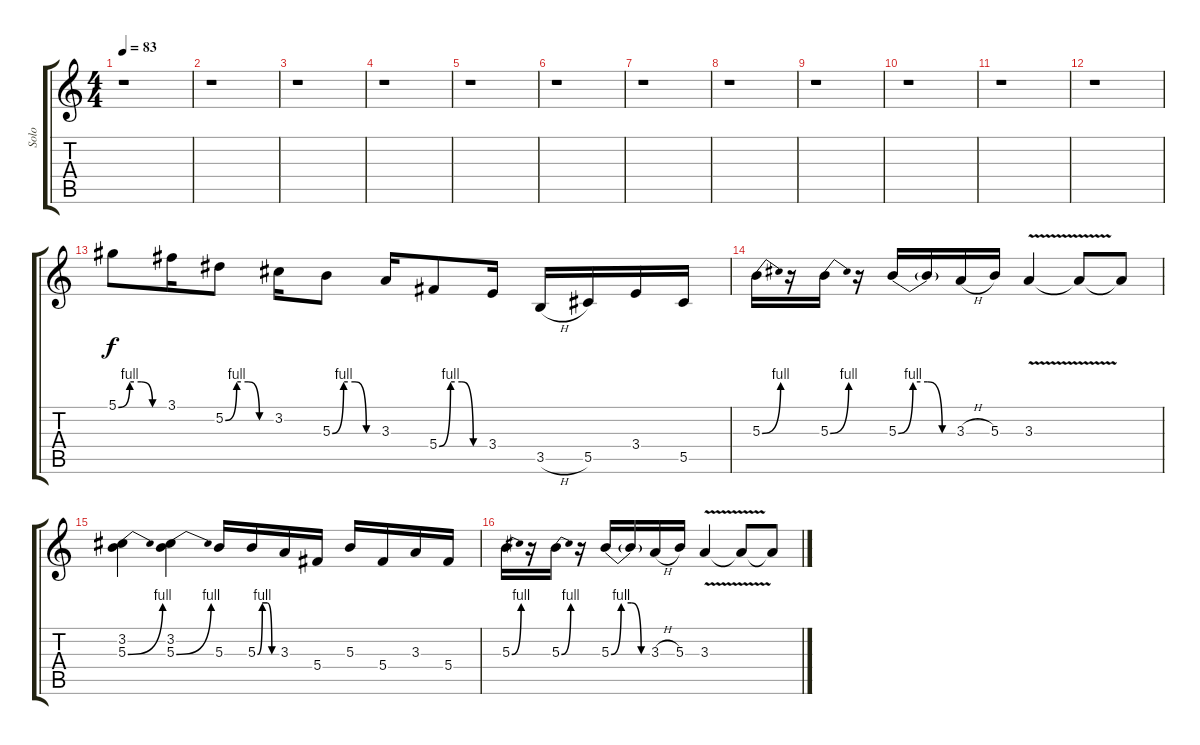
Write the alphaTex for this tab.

\track ("Solo" "Solo") {instrument distortionguitar}
\staff {score tabs}
\tuning (Eb4 Bb3 Gb3 Db3 Ab2 Eb2) {hide}
\ts (4 4)
\tempo 83
\clef g2
\ks c
r.1{dy f} |
r.1 |
r.1 |
r.1 |
r.1 |
r.1 |
r.1 |
r.1 |
r.1 |
r.1 |
r.1 |
r.1 |
5.1{be (custom 0 0 15 4 30 4 45 0 60 0)}.8 3.1.16 5.2{be (custom 0 0 15 4 30 4 45 0 60 0)}.8 3.2.16 5.3{be (custom 0 0 15 4 30 4 45 0 60 0)}.8 3.3.16 5.4{be (custom 0 0 15 4 30 4 45 0 60 0)}.8 3.4.16 3.5{h}.16 5.5.16 3.4.16 5.5.16 |
5.3{be (bend 0 0 60 4)}.16 r.16 5.3{be (bend 0 0 60 4)}.16 r.16 5.3{be (custom 0 0 15 4 30 4 45 0 60 0)}.16 5.3{t}.16 3.3{h}.16 5.3.16 3.3{v}.4 3.3{t}.8 3.3{t}.8 |
(3.2 5.3{be (bend 0 0 60 4)}).4 (3.2 5.3{be (bend 0 0 60 4)}).4 5.3.16 5.3{be (custom 0 0 15 4 30 4 45 0 60 0)}.16 3.3.16 5.4.16 5.3.16 5.4.16 3.3.16 5.4.16 |
5.3{be (bend 0 0 60 4)}.16 r.16 5.3{be (bend 0 0 60 4)}.16 r.16 5.3{be (custom 0 0 15 4 30 4 45 0 60 0)}.16 5.3{t}.16 3.3{h}.16 5.3.16 3.3{v}.4 3.3{t}.8 3.3{t}.8
